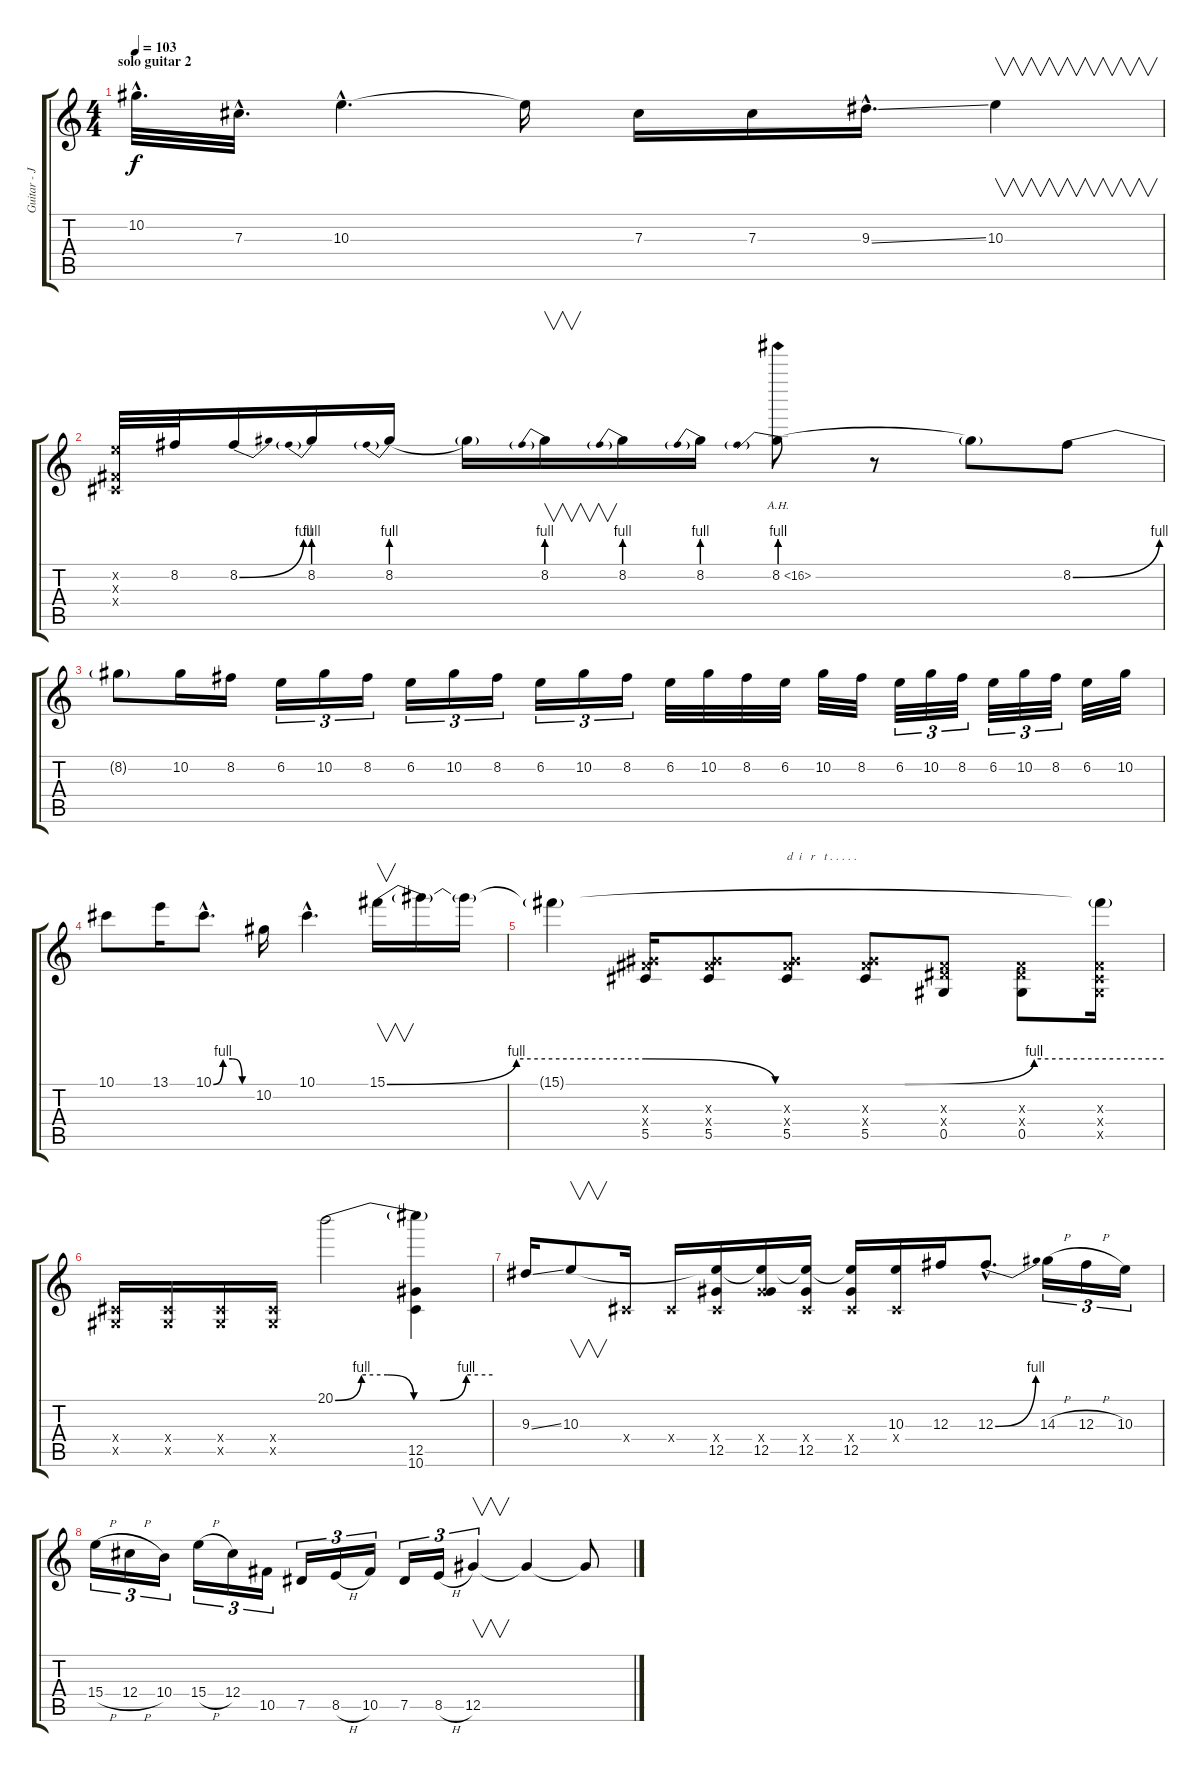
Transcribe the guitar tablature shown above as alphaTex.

\track ("Guitar - James (leads)" "Guitar - J") {instrument overdrivenguitar}
\staff {score tabs}
\tuning (Eb4 Bb3 Gb3 Db3 Ab2 Eb2) {hide}
\ts (4 4)
\section ("" "solo guitar 2")
\tempo 103
\clef g2
\ks c
10.2{hac}.32{d dy f} 7.3{hac}.32{d} 10.3{hac}.4{d} 10.3{t}.16 7.3.16 7.3.16 9.3{ss hac}.16{d} 10.3.4{v} |
(6.2{x} 0.3{x} 0.4{x}).32 8.2.32 8.2{be (bend 0 0 60 4)}.16 8.2{be (prebend 0 4 60 4)}.16 8.2{be (prebend 0 4 60 4)}.16 8.2{t}.16 8.2{be (prebend 0 4 60 4)}.16{v} 8.2{be (prebend 0 4 60 4)}.16 8.2{be (prebend 0 4 60 4)}.16 8.2{be (prebend 0 4 60 4) ah 8}.8 r.8 8.2{t}.8 8.2{be (bend 0 0 60 4)}.8 |
8.2{t}.8 10.2.16 8.2.16 6.2.16{tu (3 2)} 10.2.16{tu (3 2)} 8.2.16{tu (3 2)} 6.2.16{tu (3 2)} 10.2.16{tu (3 2)} 8.2.16{tu (3 2)} 6.2.16{tu (3 2)} 10.2.16{tu (3 2)} 8.2.16{tu (3 2)} 6.2.32 10.2.32 8.2.32 6.2.32 10.2.32 8.2.32 6.2.32{tu (3 2)} 10.2.32{tu (3 2)} 8.2.32{tu (3 2)} 6.2.32{tu (3 2)} 10.2.32{tu (3 2)} 8.2.32{tu (3 2)} 6.2.32 10.2.32 |
10.1.8 13.1.16 10.1{be (custom 0 0 15 4 30 4 45 0 60 0) hac}.8{d} 10.2.16 10.1{hac}.4{d} 15.1{be (custom 0 0 10 4 20 4 30 0 40 0 50 4 60 4)}.16{v} 15.1{t}.16 15.1{t}.16 |
15.1{t}.4 (0.3{x} 7.4{x} 5.5).16 (0.3{x} 7.4{x} 5.5).8 (0.3{x} 7.4{x} 5.5).8{txt "d  i   r   t . . . . ."} (0.3{x} 7.4{x} 5.5).8 (0.3{x} 2.4{x} 0.5).8 (0.3{x} 2.4{x} 0.5).8 (15.1{t} 0.3{x} 0.4{x} 0.5{x}).16 |
(0.4{x} 0.5{x}).16 (0.4{x} 0.5{x}).16 (0.4{x} 0.5{x}).16 (0.4{x} 0.5{x}).16 20.1{be (custom 0 0 10 4 20 4 30 0 40 0 50 4 60 4)}.2 (20.1{t} 12.5 10.6).4 |
9.3{ss}.16 10.3.8{v} 0.4{x}.16 0.4{x}.16 (10.3{t} 0.4{x} 12.5).16 (10.3{t} 7.4{x} 12.5).16 (10.3{t} 0.4{x} 12.5).16 (10.3{t} 0.4{x} 12.5).16 (10.3 0.4{x}).16 12.3.16 12.3{be (bend 0 0 60 4) hac}.8{d} 14.3{h}.16{tu (3 2)} 12.3{h}.16{tu (3 2)} 10.3.16{tu (3 2)} |
15.4{h}.16{tu (3 2)} 12.4{h}.16{tu (3 2)} 10.4.16{tu (3 2)} 15.4{h}.16{tu (3 2)} 12.4.16{tu (3 2)} 10.5.16{tu (3 2)} 7.5.16{tu (3 2)} 8.5{h}.16{tu (3 2)} 10.5.16{tu (3 2)} 7.5.16{tu (3 2)} 8.5{h}.16{tu (3 2)} 12.5.4{v tu (3 2)} 12.5{t}.4 12.5{t}.8
